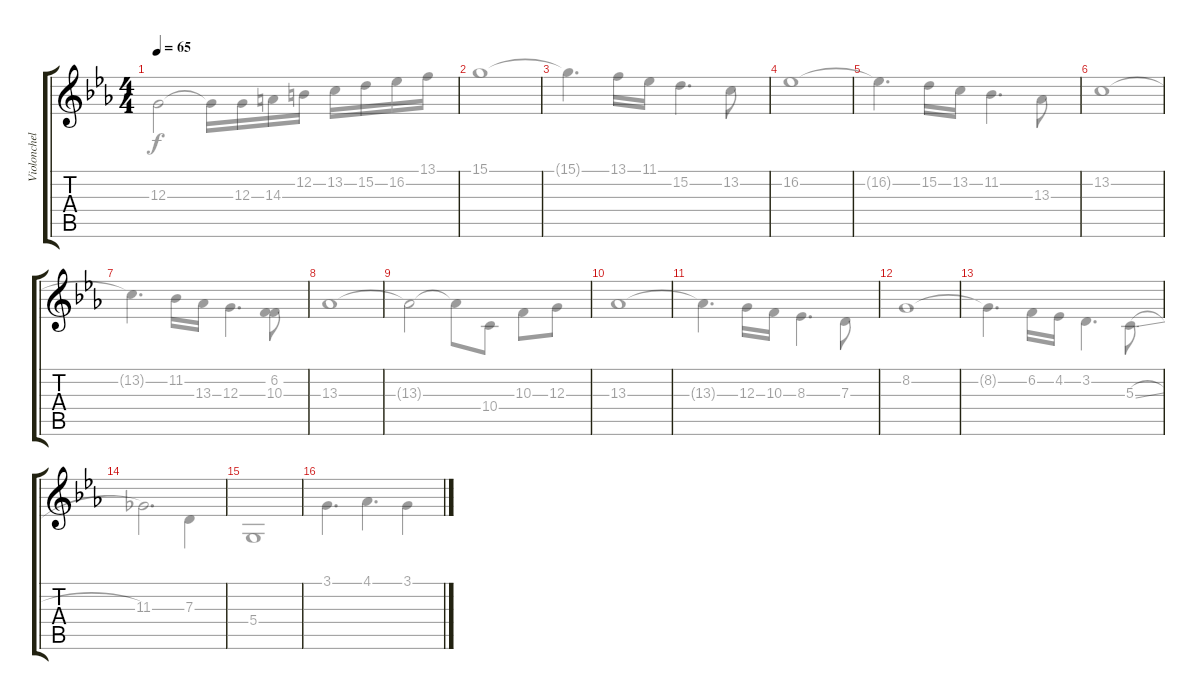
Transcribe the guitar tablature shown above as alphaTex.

\track ("Violonchello" "Violonchel") {instrument cello}
\staff {score tabs}
\tuning (E4 B3 G3 D3 A2 E2) {hide}
\voice
\ts (4 4)
\tempo 65
\clef g2
\ks cminor
|
|
|
|
|
|
|
|
|
|
|
|
|
|
|
\voice
\clef g2
\ks cminor
12.3.2{dy f} 12.3{t}.16 12.3.16 14.3.16 12.2.16 13.2.16 15.2.16 16.2.16 13.1.16 |
15.1.1 |
15.1{t}.4{d} 13.1.16 11.1.16 15.2.4{d} 13.2.8 |
16.2.1 |
16.2{t}.4{d} 15.2.16 13.2.16 11.2.4{d} 13.3.8 |
13.2.1 |
13.2{t}.4{d} 11.2.16 13.3.16 12.3.4{d} (6.2 10.3).8 |
13.3.1 |
13.3{t}.2 13.3{t}.8 10.4.8 10.3.8 12.3.8 |
13.3.1 |
13.3{t}.4{d} 12.3.16 10.3.16 8.3.4{d} 7.3.8 |
8.2.1 |
8.2{t}.4{d} 6.2.16 4.2.16 3.2.4{d} 5.3{sl}.8 |
11.3.2{d} 7.3.4 |
5.4.1 |
3.1.4{d} 4.1.4{d} 3.1.4
